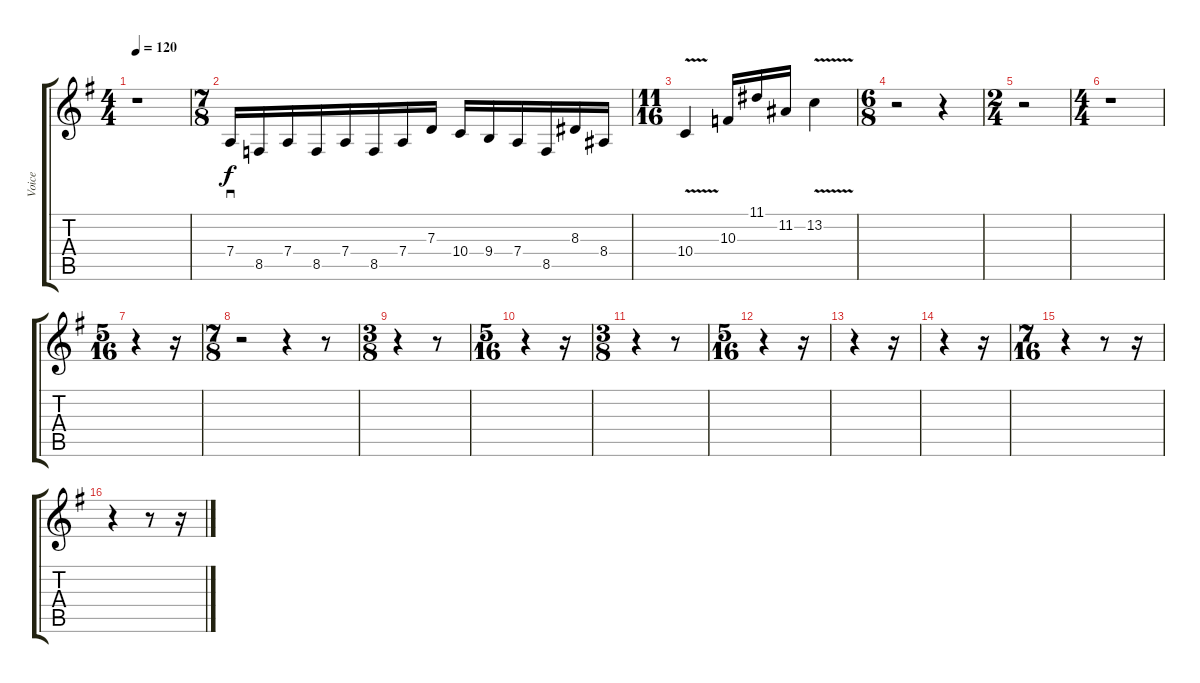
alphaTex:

\track ("Voice" "Voice") {instrument choiraahs}
\staff {score tabs}
\tuning (E4 B3 G3 D3 A2 E2) {hide}
\ts (4 4)
\tempo 120
\clef g2
\ks g
r.1{dy f} |
\ts (7 8)
7.4.16{sd} 8.5.16 7.4.16 8.5.16 7.4.16 8.5.16 7.4.16 7.3.16 10.4.16 9.4.16 7.4.16 8.5.16 8.3.16 8.4.16 |
\ts (11 16)
10.4{v}.4 10.3.16 11.1.16 11.2.16 13.2{v}.4 |
\ts (6 8)
r.2 r.4 |
\ts (2 4)
r.2 |
\ts (4 4)
r.1 |
\ts (5 16)
r.4 r.16 |
\ts (7 8)
r.2 r.4 r.8 |
\ts (3 8)
r.4 r.8 |
\ts (5 16)
r.4 r.16 |
\ts (3 8)
r.4 r.8 |
\ts (5 16)
r.4 r.16 |
r.4 r.16 |
r.4 r.16 |
\ts (7 16)
r.4 r.8 r.16 |
r.4 r.8 r.16
